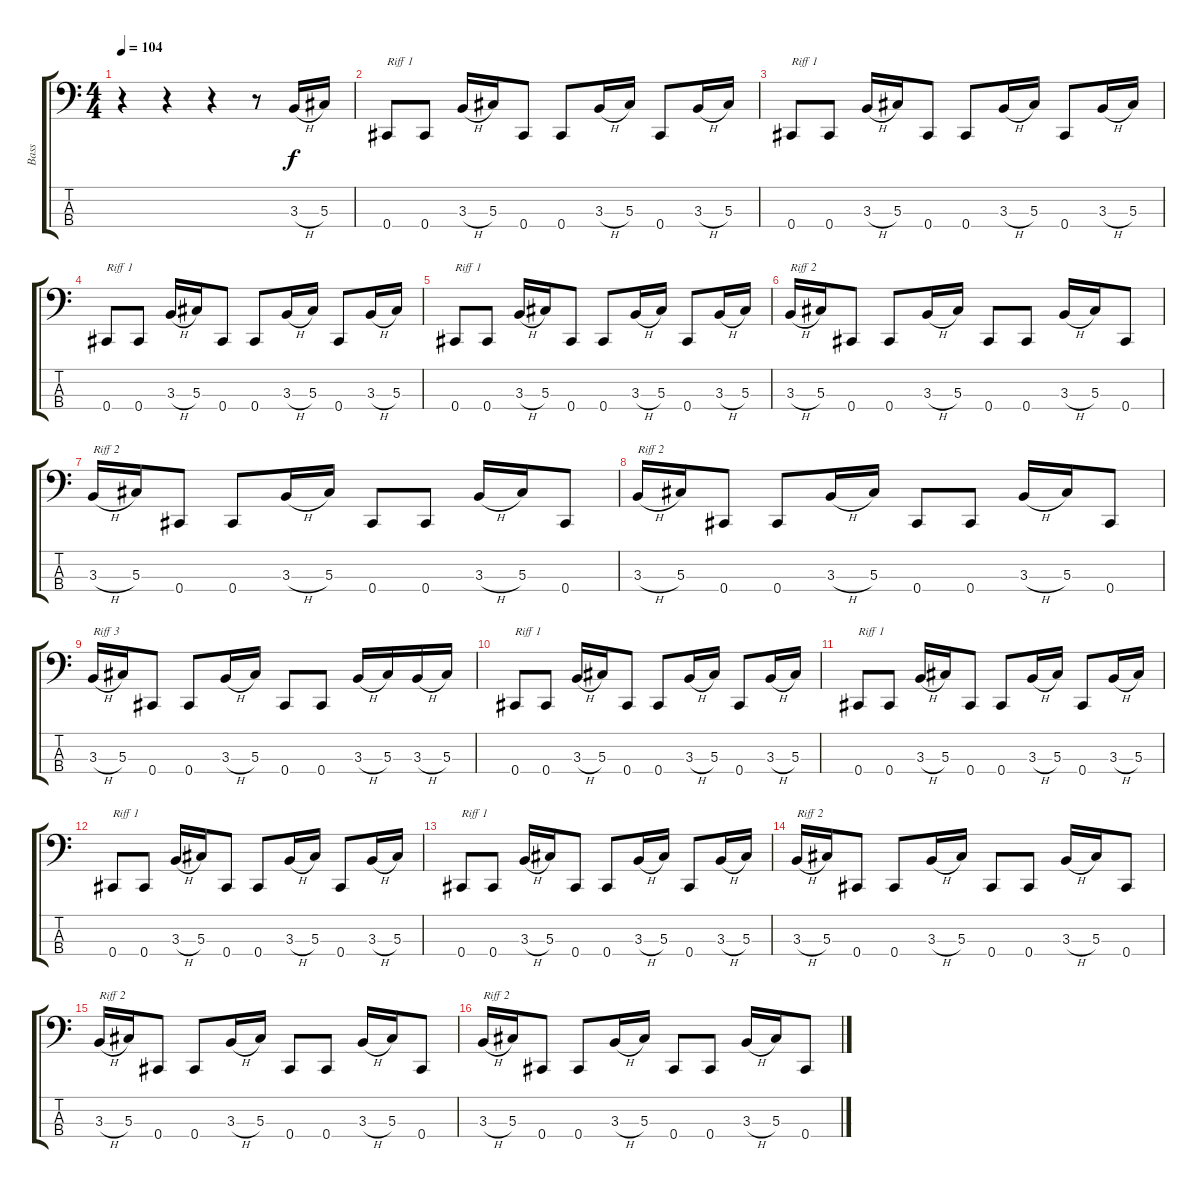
\track ("Bass" "Bass") {instrument electricbassfinger}
\staff {score tabs}
\tuning (Gb2 Db2 Ab1 Db1) {hide}
\ts (4 4)
\tempo 104
\clef f4
\ks c
r.4{dy f instrument electricbassfinger} r.4 r.4 r.8 3.3{h}.16 5.3.16 |
0.4.8{txt "Riff 1"} 0.4.8 3.3{h}.16 5.3.16 0.4.8 0.4.8 3.3{h}.16 5.3.16 0.4.8 3.3{h}.16 5.3.16 |
0.4.8{txt "Riff 1"} 0.4.8 3.3{h}.16 5.3.16 0.4.8 0.4.8 3.3{h}.16 5.3.16 0.4.8 3.3{h}.16 5.3.16 |
0.4.8{txt "Riff 1"} 0.4.8 3.3{h}.16 5.3.16 0.4.8 0.4.8 3.3{h}.16 5.3.16 0.4.8 3.3{h}.16 5.3.16 |
0.4.8{txt "Riff 1"} 0.4.8 3.3{h}.16 5.3.16 0.4.8 0.4.8 3.3{h}.16 5.3.16 0.4.8 3.3{h}.16 5.3.16 |
3.3{h}.16{txt "Riff 2"} 5.3.16 0.4.8 0.4.8 3.3{h}.16 5.3.16 0.4.8 0.4.8 3.3{h}.16 5.3.16 0.4.8 |
3.3{h}.16{txt "Riff 2"} 5.3.16 0.4.8 0.4.8 3.3{h}.16 5.3.16 0.4.8 0.4.8 3.3{h}.16 5.3.16 0.4.8 |
3.3{h}.16{txt "Riff 2"} 5.3.16 0.4.8 0.4.8 3.3{h}.16 5.3.16 0.4.8 0.4.8 3.3{h}.16 5.3.16 0.4.8 |
3.3{h}.16{txt "Riff 3"} 5.3.16 0.4.8 0.4.8 3.3{h}.16 5.3.16 0.4.8 0.4.8 3.3{h}.16 5.3.16 3.3{h}.16 5.3.16 |
0.4.8{txt "Riff 1"} 0.4.8 3.3{h}.16 5.3.16 0.4.8 0.4.8 3.3{h}.16 5.3.16 0.4.8 3.3{h}.16 5.3.16 |
0.4.8{txt "Riff 1"} 0.4.8 3.3{h}.16 5.3.16 0.4.8 0.4.8 3.3{h}.16 5.3.16 0.4.8 3.3{h}.16 5.3.16 |
0.4.8{txt "Riff 1"} 0.4.8 3.3{h}.16 5.3.16 0.4.8 0.4.8 3.3{h}.16 5.3.16 0.4.8 3.3{h}.16 5.3.16 |
0.4.8{txt "Riff 1"} 0.4.8 3.3{h}.16 5.3.16 0.4.8 0.4.8 3.3{h}.16 5.3.16 0.4.8 3.3{h}.16 5.3.16 |
3.3{h}.16{txt "Riff 2"} 5.3.16 0.4.8 0.4.8 3.3{h}.16 5.3.16 0.4.8 0.4.8 3.3{h}.16 5.3.16 0.4.8 |
3.3{h}.16{txt "Riff 2"} 5.3.16 0.4.8 0.4.8 3.3{h}.16 5.3.16 0.4.8 0.4.8 3.3{h}.16 5.3.16 0.4.8 |
3.3{h}.16{txt "Riff 2"} 5.3.16 0.4.8 0.4.8 3.3{h}.16 5.3.16 0.4.8 0.4.8 3.3{h}.16 5.3.16 0.4.8
